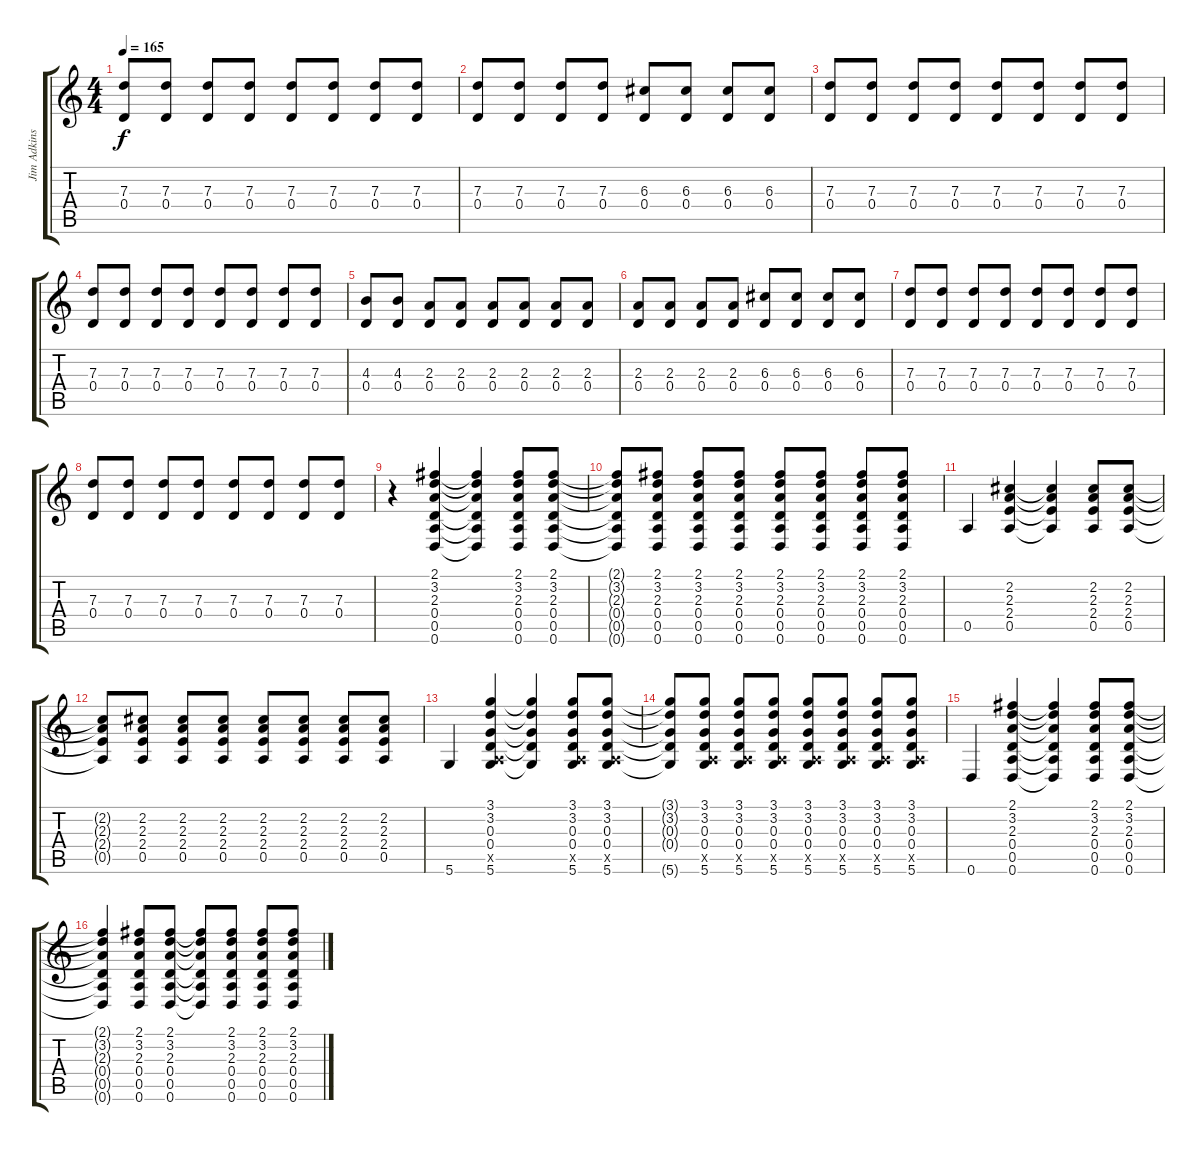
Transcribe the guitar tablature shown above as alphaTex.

\track ("Jim Adkins (Guitar 1)" "Jim Adkins") {instrument overdrivenguitar}
\staff {score tabs}
\tuning (E4 B3 G3 D3 A2 D2) {hide}
\ts (4 4)
\tempo 165
\clef g2
\ks c
(7.3 0.4).8{dy f} (7.3 0.4).8 (7.3 0.4).8 (7.3 0.4).8 (7.3 0.4).8 (7.3 0.4).8 (7.3 0.4).8 (7.3 0.4).8 |
(7.3 0.4).8 (7.3 0.4).8 (7.3 0.4).8 (7.3 0.4).8 (6.3 0.4).8 (6.3 0.4).8 (6.3 0.4).8 (6.3 0.4).8 |
(7.3 0.4).8 (7.3 0.4).8 (7.3 0.4).8 (7.3 0.4).8 (7.3 0.4).8 (7.3 0.4).8 (7.3 0.4).8 (7.3 0.4).8 |
(7.3 0.4).8 (7.3 0.4).8 (7.3 0.4).8 (7.3 0.4).8 (7.3 0.4).8 (7.3 0.4).8 (7.3 0.4).8 (7.3 0.4).8 |
(4.3 0.4).8 (4.3 0.4).8 (2.3 0.4).8 (2.3 0.4).8 (2.3 0.4).8 (2.3 0.4).8 (2.3 0.4).8 (2.3 0.4).8 |
(2.3 0.4).8 (2.3 0.4).8 (2.3 0.4).8 (2.3 0.4).8 (6.3 0.4).8 (6.3 0.4).8 (6.3 0.4).8 (6.3 0.4).8 |
(7.3 0.4).8 (7.3 0.4).8 (7.3 0.4).8 (7.3 0.4).8 (7.3 0.4).8 (7.3 0.4).8 (7.3 0.4).8 (7.3 0.4).8 |
(7.3 0.4).8 (7.3 0.4).8 (7.3 0.4).8 (7.3 0.4).8 (7.3 0.4).8 (7.3 0.4).8 (7.3 0.4).8 (7.3 0.4).8 |
r.4 (2.1 3.2 2.3 0.4 0.5 0.6).4 (2.1{t} 3.2{t} 2.3{t} 0.4{t} 0.5{t} 0.6{t}).4 (2.1 3.2 2.3 0.4 0.5 0.6).8 (2.1 3.2 2.3 0.4 0.5 0.6).8 |
(2.1{t} 3.2{t} 2.3{t} 0.4{t} 0.5{t} 0.6{t}).8 (2.1 3.2 2.3 0.4 0.5 0.6).8 (2.1 3.2 2.3 0.4 0.5 0.6).8 (2.1 3.2 2.3 0.4 0.5 0.6).8 (2.1 3.2 2.3 0.4 0.5 0.6).8 (2.1 3.2 2.3 0.4 0.5 0.6).8 (2.1 3.2 2.3 0.4 0.5 0.6).8 (2.1 3.2 2.3 0.4 0.5 0.6).8 |
0.5.4 (2.2 2.3 2.4 0.5).4 (2.2{t} 2.3{t} 2.4{t} 0.5{t}).4 (2.2 2.3 2.4 0.5).8 (2.2 2.3 2.4 0.5).8 |
(2.2{t} 2.3{t} 2.4{t} 0.5{t}).8 (2.2 2.3 2.4 0.5).8 (2.2 2.3 2.4 0.5).8 (2.2 2.3 2.4 0.5).8 (2.2 2.3 2.4 0.5).8 (2.2 2.3 2.4 0.5).8 (2.2 2.3 2.4 0.5).8 (2.2 2.3 2.4 0.5).8 |
5.6.4 (3.1 3.2 0.3 0.4 0.5{x} 5.6).4 (3.1{t} 3.2{t} 0.3{t} 0.4{t} 5.6{t}).4 (3.1 3.2 0.3 0.4 0.5{x} 5.6).8 (3.1 3.2 0.3 0.4 0.5{x} 5.6).8 |
(3.1{t} 3.2{t} 0.3{t} 0.4{t} 5.6{t}).8 (3.1 3.2 0.3 0.4 0.5{x} 5.6).8 (3.1 3.2 0.3 0.4 0.5{x} 5.6).8 (3.1 3.2 0.3 0.4 0.5{x} 5.6).8 (3.1 3.2 0.3 0.4 0.5{x} 5.6).8 (3.1 3.2 0.3 0.4 0.5{x} 5.6).8 (3.1 3.2 0.3 0.4 0.5{x} 5.6).8 (3.1 3.2 0.3 0.4 0.5{x} 5.6).8 |
0.6.4 (2.1 3.2 2.3 0.4 0.5 0.6).4 (2.1{t} 3.2{t} 2.3{t} 0.4{t} 0.5{t} 0.6{t}).4 (2.1 3.2 2.3 0.4 0.5 0.6).8 (2.1 3.2 2.3 0.4 0.5 0.6).8 |
(2.1{t} 3.2{t} 2.3{t} 0.4{t} 0.5{t} 0.6{t}).4 (2.1 3.2 2.3 0.4 0.5 0.6).8 (2.1 3.2 2.3 0.4 0.5 0.6).8 (2.1{t} 3.2{t} 2.3{t} 0.4{t} 0.5{t} 0.6{t}).8 (2.1 3.2 2.3 0.4 0.5 0.6).8 (2.1 3.2 2.3 0.4 0.5 0.6).8 (2.1 3.2 2.3 0.4 0.5 0.6).8
